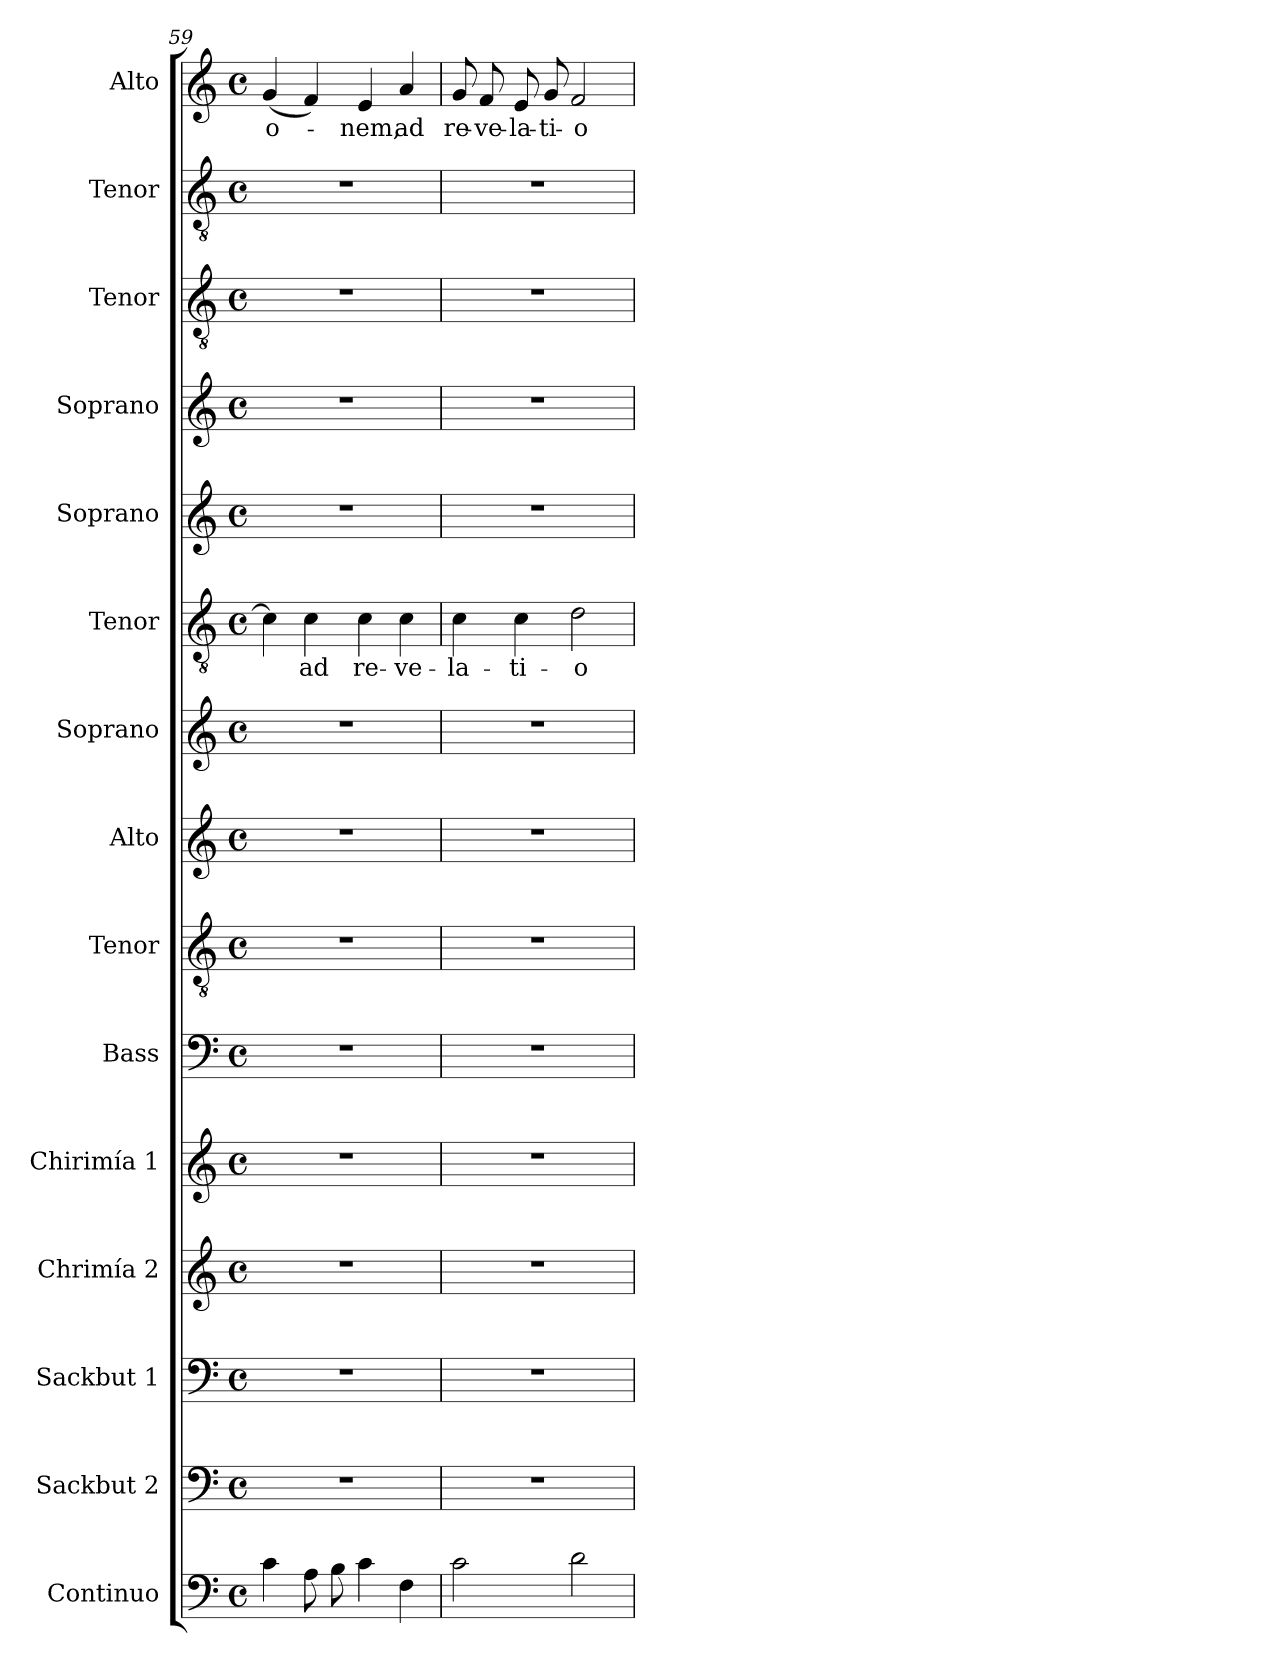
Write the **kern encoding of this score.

**kern	**kern	**kern	**kern	**kern	**kern	**kern	**kern	**kern	**kern	**text	**kern	**kern	**kern	**kern	**kern	**text
*part15	*part14	*part13	*part12	*part11	*part10	*part9	*part8	*part7	*part6	*part6	*part5	*part4	*part3	*part2	*part1	*part1
*staff15	*staff14	*staff13	*staff12	*staff11	*staff10	*staff9	*staff8	*staff7	*staff6	*staff6	*staff5	*staff4	*staff3	*staff2	*staff1	*staff1
*I"Continuo	*I"Sackbut 2	*I"Sackbut 1	*I"Chrimía 2	*I"Chirimía 1	*I"Bass	*I"Tenor	*I"Alto	*I"Soprano	*I"Tenor	*	*I"Soprano	*I"Soprano	*I"Tenor	*I"Tenor	*I"Alto	*
*I'Cont.	*I'Sckbt 2.	*I'Sckbt 1.	*I'Ch2.	*I'Ch1.	*I'B.	*I'T.	*I'A.	*I'S.	*I'T.	*	*I'S.	*I'S.	*I'T.	*I'T.	*I'A.	*
*clefF4	*clefF4	*clefF4	*clefG2	*clefG2	*clefF4	*clefGv2	*clefG2	*clefG2	*clefGv2	*	*clefG2	*clefG2	*clefGv2	*clefGv2	*clefG2	*
*	*	*	*	*	*	*ITrd7c12	*	*	*ITrd7c12	*	*	*	*ITrd7c12	*ITrd7c12	*	*
*k[]	*k[]	*k[]	*k[]	*k[]	*k[]	*k[]	*k[]	*k[]	*k[]	*	*k[]	*k[]	*k[]	*k[]	*k[]	*
*C:	*C:	*C:	*C:	*C:	*C:	*C:	*C:	*C:	*C:	*	*C:	*C:	*C:	*C:	*C:	*
*M4/4	*M4/4	*M4/4	*M4/4	*M4/4	*M4/4	*M4/4	*M4/4	*M4/4	*M4/4	*	*M4/4	*M4/4	*M4/4	*M4/4	*M4/4	*
*met(c)	*met(c)	*met(c)	*met(c)	*met(c)	*met(c)	*met(c)	*met(c)	*met(c)	*met(c)	*	*met(c)	*met(c)	*met(c)	*met(c)	*met(c)	*
=59	=59	=59	=59	=59	=59	=59	=59	=59	=59	=59	=59	=59	=59	=59	=59	=59
!	!	!	!	!	!	!	!	!	!	!	!	!	!	!	!	!LO:LY:b:color=#000000
4ci\	1r	1r	1r	1r	1r	1r	1r	1r	4Ci\]	.	1r	1r	1r	1r	(4gi/	-o-
!	!	!	!	!	!	!	!	!	!	!LO:LY:b:color=#000000	!	!	!	!	!	!
8Ai\	.	.	.	.	.	.	.	.	4Ci\	ad	.	.	.	.	4fi/)	.
8Bi\	.	.	.	.	.	.	.	.	.	.	.	.	.	.	.	.
!	!	!	!	!	!	!	!	!	!	!LO:LY:b:color=#000000	!	!	!	!	!	!
!	!	!	!	!	!	!	!	!	!	!	!	!	!	!	!	!LO:LY:b:color=#000000
4ci\	.	.	.	.	.	.	.	.	4Ci\	re-	.	.	.	.	4ei/	-nem,
!	!	!	!	!	!	!	!	!	!	!LO:LY:b:color=#000000	!	!	!	!	!	!
!	!	!	!	!	!	!	!	!	!	!	!	!	!	!	!	!LO:LY:b:color=#000000
4Fi\	.	.	.	.	.	.	.	.	4Ci\	-ve-	.	.	.	.	4ai/	ad
=60	=60	=60	=60	=60	=60	=60	=60	=60	=60	=60	=60	=60	=60	=60	=60	=60
!	!	!	!	!	!	!	!	!	!	!LO:LY:b:color=#000000	!	!	!	!	!	!
!	!	!	!	!	!	!	!	!	!	!	!	!	!	!	!	!LO:LY:b:color=#000000
2ci\	1r	1r	1r	1r	1r	1r	1r	1r	4Ci\	-la-	1r	1r	1r	1r	8gi/	re-
!	!	!	!	!	!	!	!	!	!	!	!	!	!	!	!	!LO:LY:b:color=#000000
.	.	.	.	.	.	.	.	.	.	.	.	.	.	.	8fi/	-ve-
!	!	!	!	!	!	!	!	!	!	!LO:LY:b:color=#000000	!	!	!	!	!	!
!	!	!	!	!	!	!	!	!	!	!	!	!	!	!	!	!LO:LY:b:color=#000000
.	.	.	.	.	.	.	.	.	4Ci\	-ti-	.	.	.	.	8ei/	-la-
!	!	!	!	!	!	!	!	!	!	!	!	!	!	!	!	!LO:LY:b:color=#000000
.	.	.	.	.	.	.	.	.	.	.	.	.	.	.	8gi/	-ti-
!	!	!	!	!	!	!	!	!	!	!LO:LY:b:color=#000000	!	!	!	!	!	!
!	!	!	!	!	!	!	!	!	!	!	!	!	!	!	!	!LO:LY:b:color=#000000
2di\	.	.	.	.	.	.	.	.	2Di\	-o-	.	.	.	.	2fi/	-o-
=	=	=	=	=	=	=	=	=	=	=	=	=	=	=	=	=
*-	*-	*-	*-	*-	*-	*-	*-	*-	*-	*-	*-	*-	*-	*-	*-	*-
